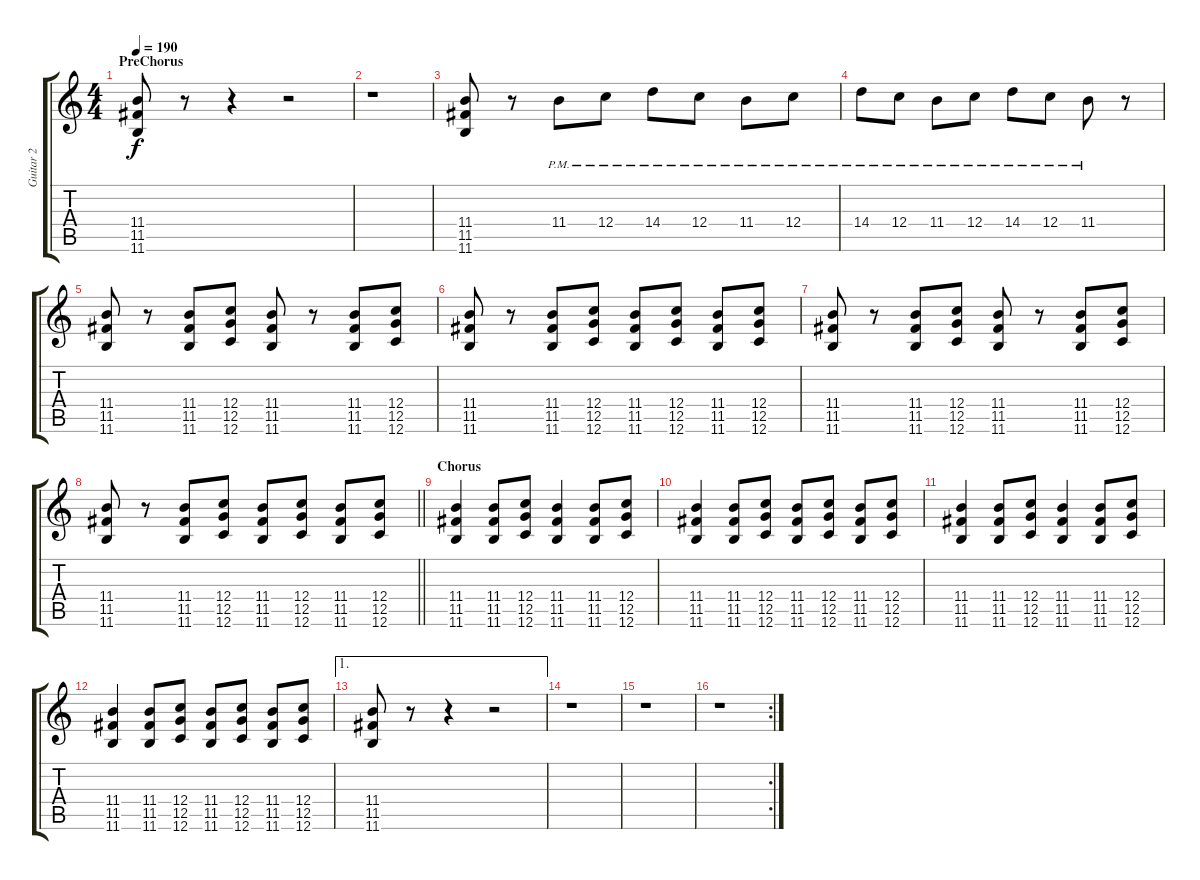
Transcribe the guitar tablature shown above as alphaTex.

\track ("Guitar 2" "Guitar 2") {instrument distortionguitar}
\staff {score tabs}
\tuning (D4 A3 F3 C3 G2 C2) {hide}
\ts (4 4)
\section ("" "PreChorus")
\tempo 190
\clef g2
\ks c
(11.4 11.5 11.6).8{dy f} r.8 r.4 r.2 |
r.1 |
(11.4 11.5 11.6).8 r.8 11.4{pm}.8 12.4{pm}.8 14.4{pm}.8 12.4{pm}.8 11.4{pm}.8 12.4{pm}.8 |
14.4{pm}.8 12.4{pm}.8 11.4{pm}.8 12.4{pm}.8 14.4{pm}.8 12.4{pm}.8 11.4{pm}.8 r.8 |
(11.4 11.5 11.6).8 r.8 (11.4 11.5 11.6).8 (12.4 12.5 12.6).8 (11.4 11.5 11.6).8 r.8 (11.4 11.5 11.6).8 (12.4 12.5 12.6).8 |
(11.4 11.5 11.6).8 r.8 (11.4 11.5 11.6).8 (12.4 12.5 12.6).8 (11.4 11.5 11.6).8 (12.4 12.5 12.6).8 (11.4 11.5 11.6).8 (12.4 12.5 12.6).8 |
(11.4 11.5 11.6).8 r.8 (11.4 11.5 11.6).8 (12.4 12.5 12.6).8 (11.4 11.5 11.6).8 r.8 (11.4 11.5 11.6).8 (12.4 12.5 12.6).8 |
\barLineRight lightlight
(11.4 11.5 11.6).8 r.8 (11.4 11.5 11.6).8 (12.4 12.5 12.6).8 (11.4 11.5 11.6).8 (12.4 12.5 12.6).8 (11.4 11.5 11.6).8 (12.4 12.5 12.6).8 |
\section ("" "Chorus")
(11.4 11.5 11.6).4 (11.4 11.5 11.6).8 (12.4 12.5 12.6).8 (11.4 11.5 11.6).4 (11.4 11.5 11.6).8 (12.4 12.5 12.6).8 |
(11.4 11.5 11.6).4 (11.4 11.5 11.6).8 (12.4 12.5 12.6).8 (11.4 11.5 11.6).8 (12.4 12.5 12.6).8 (11.4 11.5 11.6).8 (12.4 12.5 12.6).8 |
(11.4 11.5 11.6).4 (11.4 11.5 11.6).8 (12.4 12.5 12.6).8 (11.4 11.5 11.6).4 (11.4 11.5 11.6).8 (12.4 12.5 12.6).8 |
(11.4 11.5 11.6).4 (11.4 11.5 11.6).8 (12.4 12.5 12.6).8 (11.4 11.5 11.6).8 (12.4 12.5 12.6).8 (11.4 11.5 11.6).8 (12.4 12.5 12.6).8 |
\ae 1
(11.4 11.5 11.6).8 r.8 r.4 r.2 |
r.1 |
r.1 |
\rc 2
r.1
